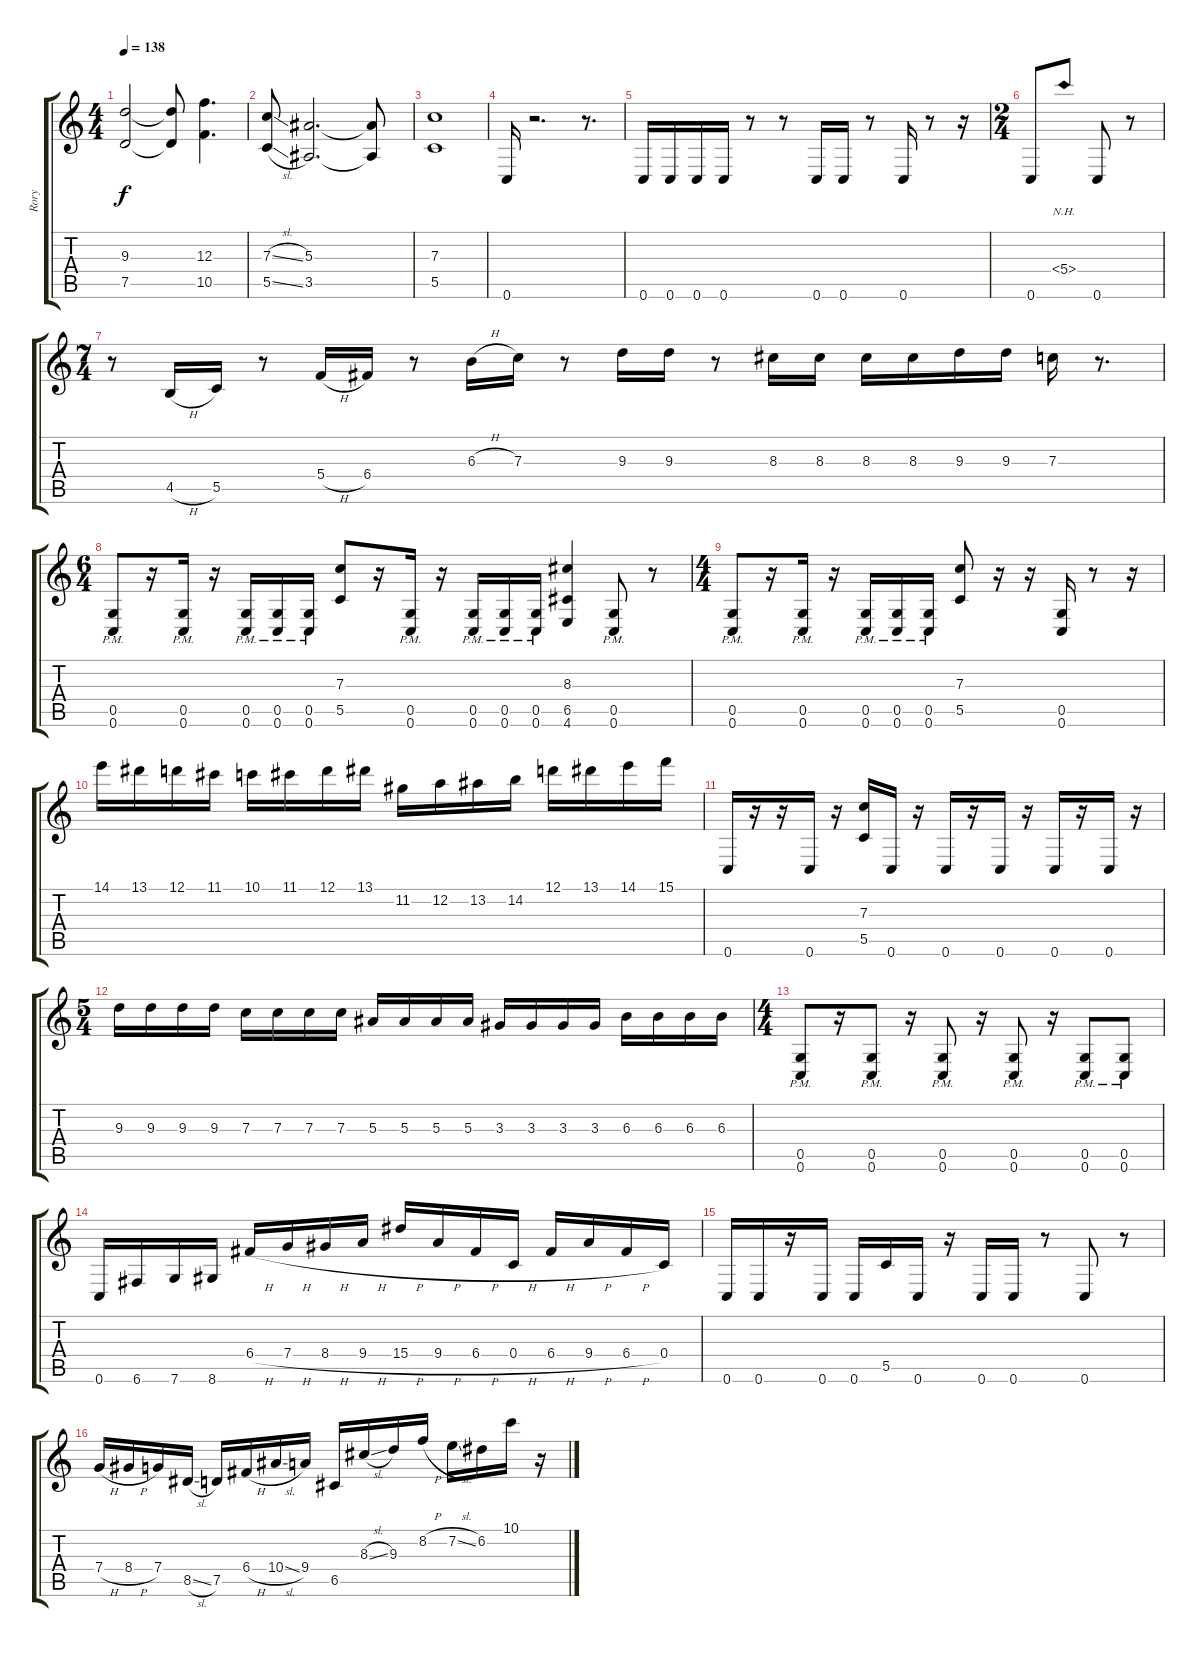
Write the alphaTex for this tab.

\track ("Rory" "Rory") {instrument overdrivenguitar}
\staff {score tabs}
\tuning (D4 A3 F3 C3 G2 C2) {hide}
\ts (4 4)
\tempo 138
\clef g2
\ks c
(9.3 7.5).2{dy f} (9.3{t} 7.5{t}).8 (12.3 10.5).4{d} |
(7.3{sl} 5.5{sl}).8 (5.3 3.5).2{d} (5.3{t} 3.5{t}).8 |
(7.3 5.5).1 |
0.6.16 r.2{d} r.8{d} |
0.6.16 0.6.16 0.6.16 0.6.16 r.8 r.8 0.6.16 0.6.16 r.8 0.6.16 r.8 r.16 |
\ts (2 4)
0.6.8 5.4{nh}.8 0.6.8 r.8 |
\ts (7 4)
r.8 4.5{h}.16 5.5.16 r.8 5.4{h}.16 6.4.16 r.8 6.3{h}.16 7.3.16 r.8 9.3.16 9.3.16 r.8 8.3.16 8.3.16 8.3.16 8.3.16 9.3.16 9.3.16 7.3.16 r.8{d} |
\ts (6 4)
(0.5{pm} 0.6).8 r.16 (0.5{pm} 0.6).16 r.16 (0.5{pm} 0.6).16 (0.5{pm} 0.6).16 (0.5{pm} 0.6).16 (7.3 5.5).8 r.16 (0.5{pm} 0.6).16 r.16 (0.5{pm} 0.6).16 (0.5{pm} 0.6).16 (0.5{pm} 0.6).16 (8.3 6.5 4.6).4 (0.5{pm} 0.6).8 r.8 |
\ts (4 4)
(0.5{pm} 0.6).8 r.16 (0.5{pm} 0.6).16 r.16 (0.5{pm} 0.6).16 (0.5{pm} 0.6).16 (0.5{pm} 0.6).16 (7.3 5.5).8 r.16 r.16 (0.5 0.6).16 r.8 r.16 |
14.1.16 13.1.16 12.1.16 11.1.16 10.1.16 11.1.16 12.1.16 13.1.16 11.2.16 12.2.16 13.2.16 14.2.16 12.1.16 13.1.16 14.1.16 15.1.16 |
0.6.16 r.16 r.16 0.6.16 r.16 (7.3 5.5).16 0.6.16 r.16 0.6.16 r.16 0.6.16 r.16 0.6.16 r.16 0.6.16 r.16 |
\ts (5 4)
9.3.16 9.3.16 9.3.16 9.3.16 7.3.16 7.3.16 7.3.16 7.3.16 5.3.16 5.3.16 5.3.16 5.3.16 3.3.16 3.3.16 3.3.16 3.3.16 6.3.16 6.3.16 6.3.16 6.3.16 |
\ts (4 4)
(0.5{pm} 0.6{pm}).8 r.16 (0.5{pm} 0.6{pm}).8 r.16 (0.5{pm} 0.6{pm}).8 r.16 (0.5{pm} 0.6{pm}).8 r.16 (0.5{pm} 0.6{pm}).8 (0.5{pm} 0.6{pm}).8 |
0.6.16 6.6.16 7.6.16 8.6.16 6.4{h}.16 7.4{h}.16 8.4{h}.16 9.4{h}.16 15.4{h}.16 9.4{h}.16 6.4{h}.16 0.4{h}.16 6.4{h}.16 9.4{h}.16 6.4{h}.16 0.4.16 |
0.6.16 0.6.16 r.16 0.6.16 0.6.16 5.5.16 0.6.16 r.16 0.6.16 0.6.16 r.8 0.6.8 r.8 |
7.4{h}.16 8.4{h}.16 7.4.16 8.5{sl}.16 7.5.16 6.4{h}.16 10.4{sl}.16 9.4.16 6.5.16 8.3{sl}.16 9.3.16 8.2{h}.16 7.2{sl}.16 6.2.16 10.1.16 r.16
